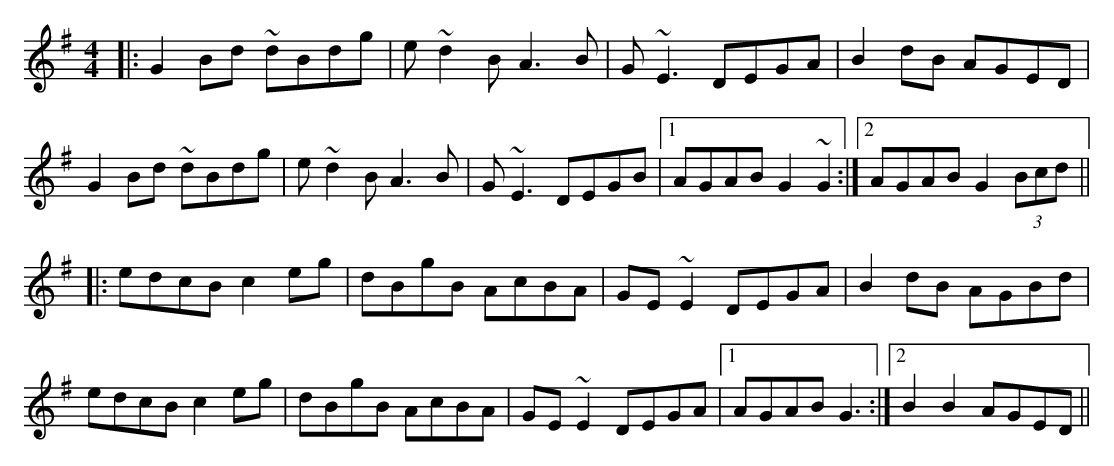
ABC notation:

X:1
M:4/4
K:G
|:G2 Bd ~dBdg|e~d2B A3B|G~E3 DEGA|B2dB AGED|
G2 Bd ~dBdg|e~d2B A3B|G~E3 DEGB|1 AGAB G2 ~G2:|2 AGAB G2 (3Bcd||
|:edcB c2eg|dBgB AcBA|GE~E2 DEGA|B2dB AGBd|
edcB c2eg|dBgB AcBA|GE~E2 DEGA|1 AGAB G3:|2 B2B2 AGED||
